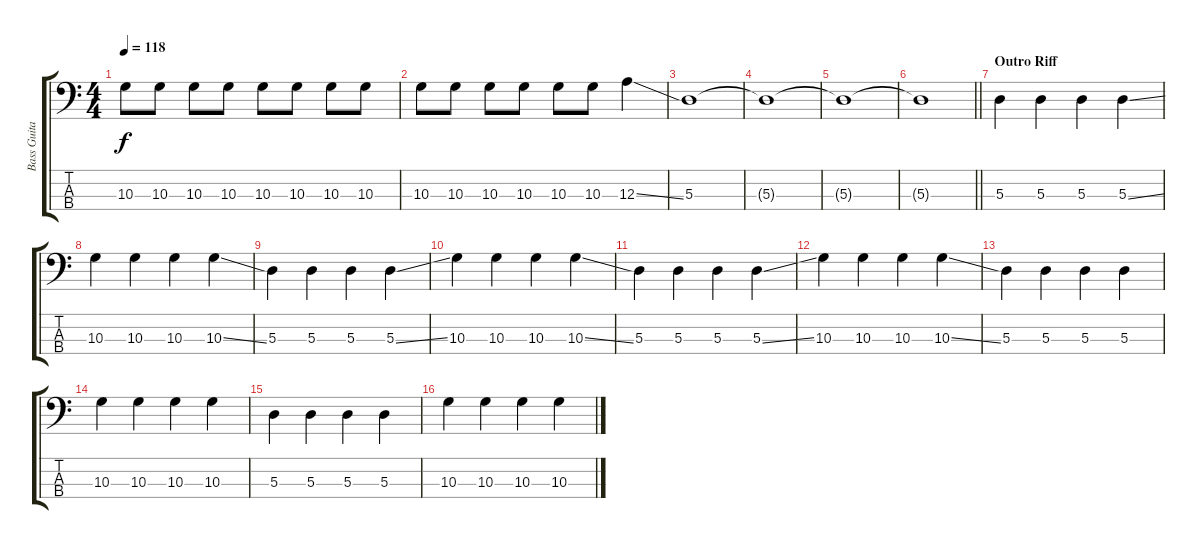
\track ("Bass Guitar" "Bass Guita") {instrument electricbassfinger}
\staff {score tabs}
\tuning (G2 D2 A1 E1) {hide}
\ts (4 4)
\tempo 118
\clef f4
\ks c
10.3.8{dy f} 10.3.8 10.3.8 10.3.8 10.3.8 10.3.8 10.3.8 10.3.8 |
10.3.8 10.3.8 10.3.8 10.3.8 10.3.8 10.3.8 12.3{ss}.4 |
5.3.1 |
5.3{t}.1 |
5.3{t}.1 |
\barLineRight lightlight
5.3{t}.1 |
\section ("" "Outro Riff")
5.3.4{volume 16} 5.3.4 5.3.4 5.3{ss}.4 |
10.3.4 10.3.4 10.3.4 10.3{ss}.4 |
5.3.4 5.3.4 5.3.4 5.3{ss}.4 |
10.3.4 10.3.4 10.3.4 10.3{ss}.4 |
5.3.4 5.3.4 5.3.4 5.3{ss}.4 |
10.3.4 10.3.4 10.3.4 10.3{ss}.4 |
5.3.4 5.3.4 5.3.4 5.3.4 |
10.3.4 10.3.4 10.3.4 10.3.4 |
5.3.4 5.3.4 5.3.4 5.3.4 |
10.3.4 10.3.4 10.3.4 10.3.4
